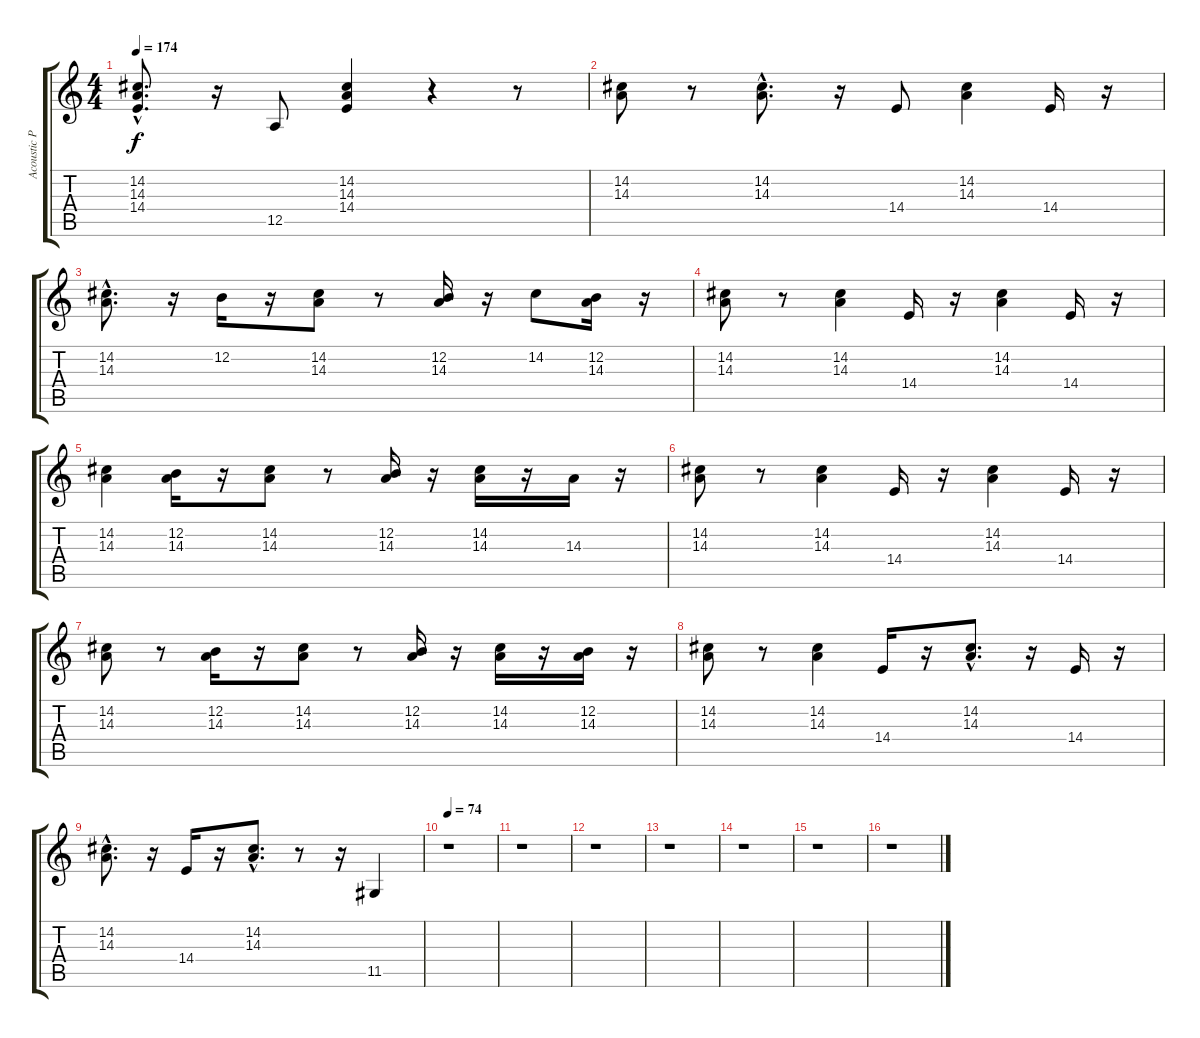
\track ("Acoustic Piano" "Acoustic P") {instrument brightacousticpiano}
\staff {score tabs}
\tuning (E4 B3 G3 D3 A2 E2) {hide}
\ts (4 4)
\tempo 174
\clef g2
\ks c
(14.2{hac} 14.3{hac} 14.4{hac}).8{d dy f} r.16 12.5.8 (14.2 14.3 14.4).4 r.4 r.8 |
(14.2 14.3).8 r.8 (14.2{hac} 14.3{hac}).8{d} r.16 14.4.8 (14.2 14.3).4 14.4.16 r.16 |
(14.2{hac} 14.3{hac}).8{d} r.16 12.2.16 r.16 (14.2 14.3).8 r.8 (12.2 14.3).16 r.16 14.2.8 (12.2 14.3).16 r.16 |
(14.2 14.3).8 r.8 (14.2 14.3).4 14.4.16 r.16 (14.2 14.3).4 14.4.16 r.16 |
(14.2 14.3).4 (12.2 14.3).16 r.16 (14.2 14.3).8 r.8 (12.2 14.3).16 r.16 (14.2 14.3).16 r.16 14.3.16 r.16 |
(14.2 14.3).8 r.8 (14.2 14.3).4 14.4.16 r.16 (14.2 14.3).4 14.4.16 r.16 |
(14.2 14.3).8 r.8 (12.2 14.3).16 r.16 (14.2 14.3).8 r.8 (12.2 14.3).16 r.16 (14.2 14.3).16 r.16 (12.2 14.3).16 r.16 |
(14.2 14.3).8 r.8 (14.2 14.3).4 14.4.16 r.16 (14.2{hac} 14.3{hac}).8{d} r.16 14.4.16 r.16 |
(14.2{hac} 14.3{hac}).8{d} r.16 14.4.16 r.16 (14.2{hac} 14.3{hac}).8{d} r.8 r.16 11.5.4 |
\tempo 74
r.1 |
r.1 |
r.1 |
r.1 |
r.1 |
r.1 |
r.1
